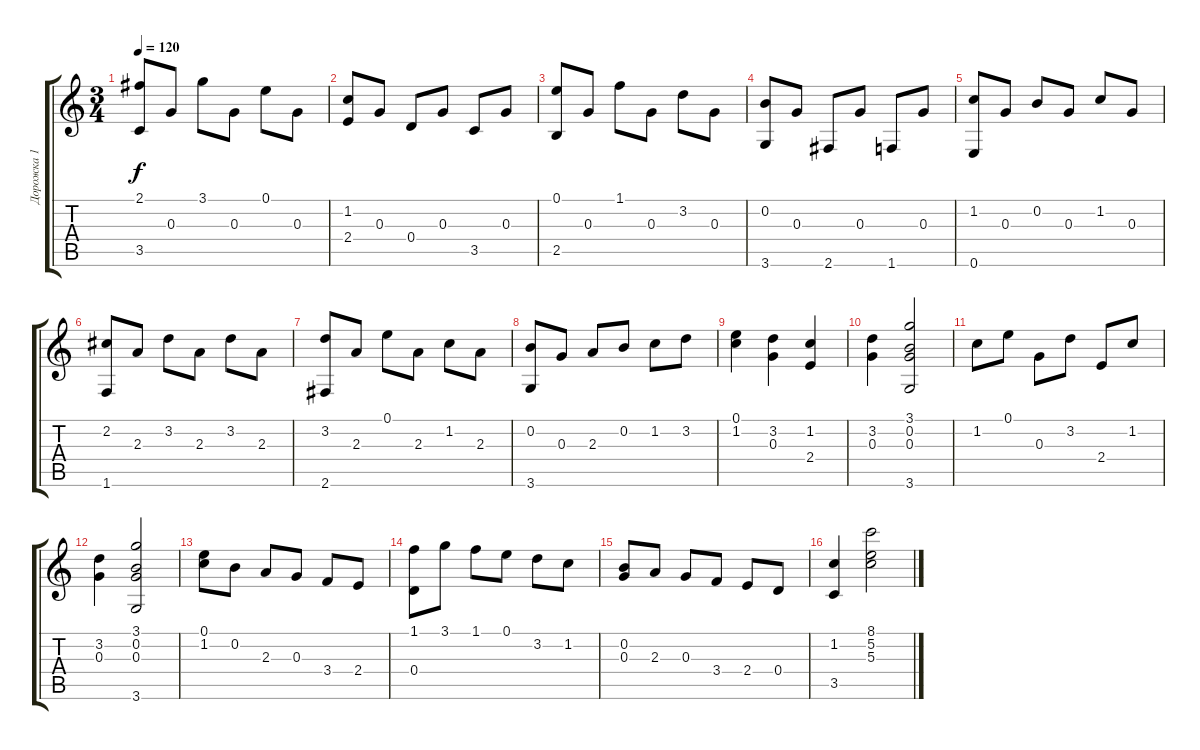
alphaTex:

\track ("Дорожка 1" "Дорожка 1") {instrument acousticguitarnylon}
\staff {score tabs}
\tuning (E4 B3 G3 D3 A2 E2) {hide}
\ts (3 4)
\tempo 120
\clef g2
\ks c
(2.1 3.5).8{dy f} 0.3.8 3.1.8 0.3.8 0.1.8 0.3.8 |
(1.2 2.4).8 0.3.8 0.4.8 0.3.8 3.5.8 0.3.8 |
(0.1 2.5).8 0.3.8 1.1.8 0.3.8 3.2.8 0.3.8 |
(0.2 3.6).8 0.3.8 2.6.8 0.3.8 1.6.8 0.3.8 |
(1.2 0.6).8 0.3.8 0.2.8 0.3.8 1.2.8 0.3.8 |
(2.2 1.6).8 2.3.8 3.2.8 2.3.8 3.2.8 2.3.8 |
(3.2 2.6).8 2.3.8 0.1.8 2.3.8 1.2.8 2.3.8 |
(0.2 3.6).8 0.3.8 2.3.8 0.2.8 1.2.8 3.2.8 |
(0.1 1.2).4 (3.2 0.3).4 (1.2 2.4).4 |
(3.2 0.3).4 (3.1 0.2 0.3 3.6).2 |
1.2.8 0.1.8 0.3.8 3.2.8 2.4.8 1.2.8 |
(3.2 0.3).4 (3.1 0.2 0.3 3.6).2 |
(0.1 1.2).8 0.2.8 2.3.8 0.3.8 3.4.8 2.4.8 |
(1.1 0.4).8 3.1.8 1.1.8 0.1.8 3.2.8 1.2.8 |
(0.2 0.3).8 2.3.8 0.3.8 3.4.8 2.4.8 0.4.8 |
(1.2 3.5).4 (8.1 5.2 5.3).2
